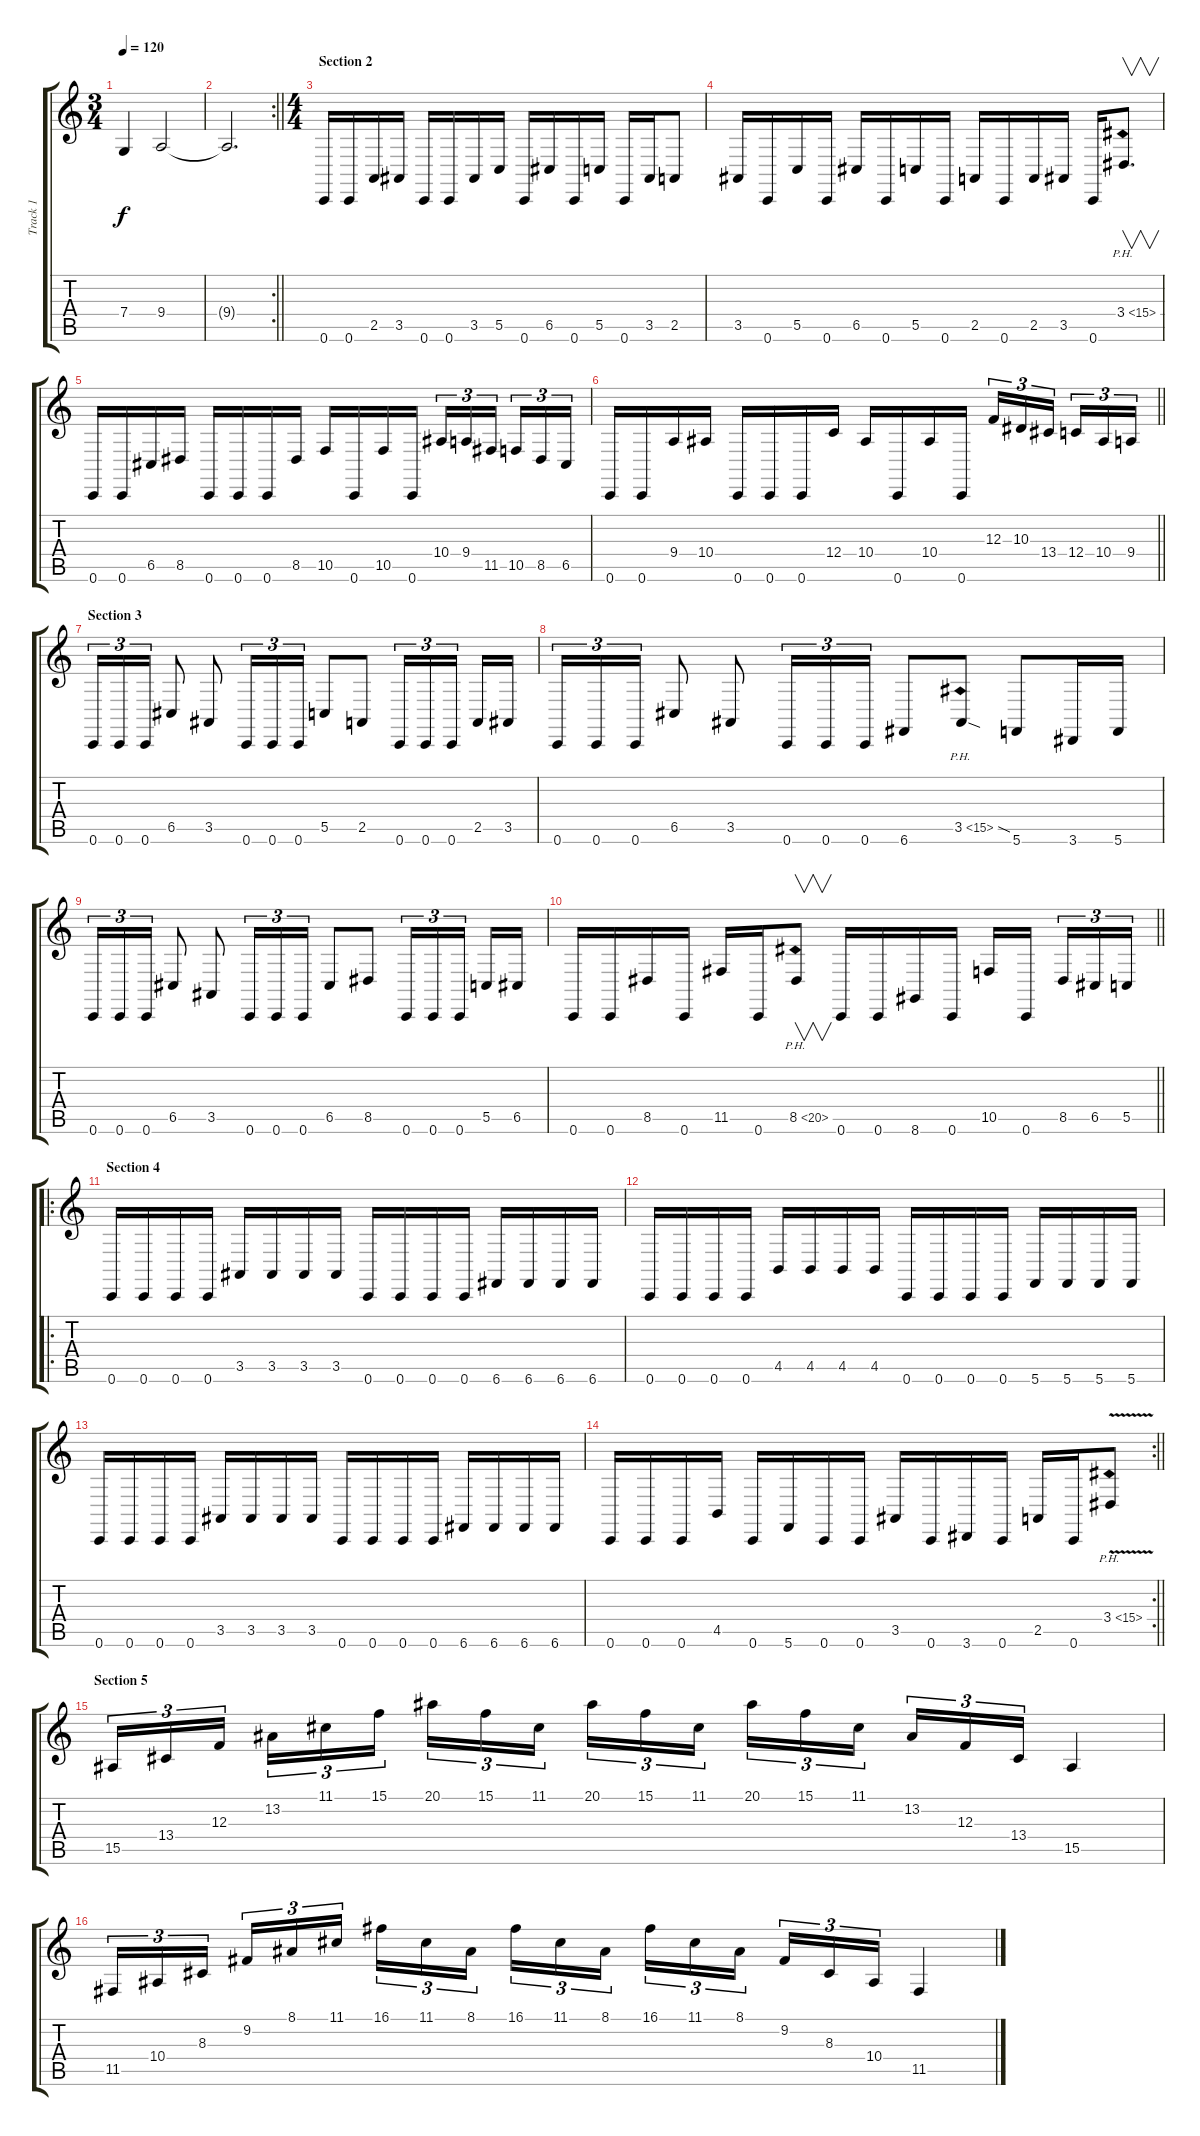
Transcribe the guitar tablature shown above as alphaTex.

\track ("Track 1" "Track 1") {instrument brightacousticpiano}
\staff {score tabs}
\tuning (D4 A3 F3 C3 G2 C2) {hide}
\ts (3 4)
\tempo 120
\clef g2
\ks c
7.4.4{dy f} 9.4.2 |
\rc 2
\barLineRight lightlight
9.4{t}.2{d} |
\ts (4 4)
\section ("" "Section 2")
0.6.16 0.6.16 2.5.16 3.5.16 0.6.16 0.6.16 3.5.16 5.5.16 0.6.16 6.5.16 0.6.16 5.5.16 0.6.16 3.5.16 2.5.8 |
3.5.16 0.6.16 5.5.16 0.6.16 6.5.16 0.6.16 5.5.16 0.6.16 2.5.16 0.6.16 2.5.16 3.5.16 0.6.16 3.4{ph 12}.8{v d} |
0.6.16 0.6.16 6.5.16 8.5.16 0.6.16 0.6.16 0.6.16 8.5.16 10.5.16 0.6.16 10.5.16 0.6.16 10.4.16{tu (3 2)} 9.4.16{tu (3 2)} 11.5.16{tu (3 2) beam splitsecondary} 10.5.16{tu (3 2)} 8.5.16{tu (3 2)} 6.5.16{tu (3 2)} |
\barLineRight lightlight
0.6.16 0.6.16 9.4.16 10.4.16 0.6.16 0.6.16 0.6.16 12.4.16 10.4.16 0.6.16 10.4.16 0.6.16 12.3.16{tu (3 2)} 10.3.16{tu (3 2)} 13.4.16{tu (3 2) beam splitsecondary} 12.4.16{tu (3 2)} 10.4.16{tu (3 2)} 9.4.16{tu (3 2)} |
\section ("" "Section 3")
0.6.16{tu (3 2)} 0.6.16{tu (3 2)} 0.6.16{tu (3 2)} 6.5.8 3.5.8 0.6.16{tu (3 2)} 0.6.16{tu (3 2)} 0.6.16{tu (3 2)} 5.5.8 2.5.8 0.6.16{tu (3 2)} 0.6.16{tu (3 2)} 0.6.16{tu (3 2) beam splitsecondary} 2.5.16 3.5.16 |
0.6.16{tu (3 2)} 0.6.16{tu (3 2)} 0.6.16{tu (3 2)} 6.5.8 3.5.8 0.6.16{tu (3 2)} 0.6.16{tu (3 2)} 0.6.16{tu (3 2)} 6.6.8 3.5{ph 12 sod}.8 5.6.8 3.6.16 5.6.16 |
0.6.16{tu (3 2)} 0.6.16{tu (3 2)} 0.6.16{tu (3 2)} 6.5.8 3.5.8 0.6.16{tu (3 2)} 0.6.16{tu (3 2)} 0.6.16{tu (3 2)} 6.5.8 8.5.8 0.6.16{tu (3 2)} 0.6.16{tu (3 2)} 0.6.16{tu (3 2) beam splitsecondary} 5.5.16 6.5.16 |
\barLineRight lightlight
0.6.16 0.6.16 8.5.16 0.6.16 11.5.16 0.6.16 8.5{ph 12}.8{v} 0.6.16 0.6.16 8.6.16 0.6.16 10.5.16 0.6.16{beam splitsecondary} 8.5.16{tu (3 2)} 6.5.16{tu (3 2)} 5.5.16{tu (3 2)} |
\ro
\section ("" "Section 4")
0.6.16 0.6.16 0.6.16 0.6.16 3.5.16 3.5.16 3.5.16 3.5.16 0.6.16 0.6.16 0.6.16 0.6.16 6.6.16 6.6.16 6.6.16 6.6.16 |
0.6.16 0.6.16 0.6.16 0.6.16 4.5.16 4.5.16 4.5.16 4.5.16 0.6.16 0.6.16 0.6.16 0.6.16 5.6.16 5.6.16 5.6.16 5.6.16 |
0.6.16 0.6.16 0.6.16 0.6.16 3.5.16 3.5.16 3.5.16 3.5.16 0.6.16 0.6.16 0.6.16 0.6.16 6.6.16 6.6.16 6.6.16 6.6.16 |
\rc 2
\barLineRight lightlight
0.6.16 0.6.16 0.6.16 4.5.16 0.6.16 5.6.16 0.6.16 0.6.16 3.5.16 0.6.16 3.6.16 0.6.16 2.5.16 0.6.16 3.4{ph 12 v}.8 |
\section ("" "Section 5")
15.5.16{tu (3 2)} 13.4.16{tu (3 2)} 12.3.16{tu (3 2) beam splitsecondary} 13.2.16{tu (3 2)} 11.1.16{tu (3 2)} 15.1.16{tu (3 2)} 20.1.16{tu (3 2)} 15.1.16{tu (3 2)} 11.1.16{tu (3 2) beam splitsecondary} 20.1.16{tu (3 2)} 15.1.16{tu (3 2)} 11.1.16{tu (3 2)} 20.1.16{tu (3 2)} 15.1.16{tu (3 2)} 11.1.16{tu (3 2) beam splitsecondary} 13.2.16{tu (3 2)} 12.3.16{tu (3 2)} 13.4.16{tu (3 2)} 15.5.4 |
11.5.16{tu (3 2)} 10.4.16{tu (3 2)} 8.3.16{tu (3 2) beam splitsecondary} 9.2.16{tu (3 2)} 8.1.16{tu (3 2)} 11.1.16{tu (3 2)} 16.1.16{tu (3 2)} 11.1.16{tu (3 2)} 8.1.16{tu (3 2) beam splitsecondary} 16.1.16{tu (3 2)} 11.1.16{tu (3 2)} 8.1.16{tu (3 2)} 16.1.16{tu (3 2)} 11.1.16{tu (3 2)} 8.1.16{tu (3 2) beam splitsecondary} 9.2.16{tu (3 2)} 8.3.16{tu (3 2)} 10.4.16{tu (3 2)} 11.5.4
